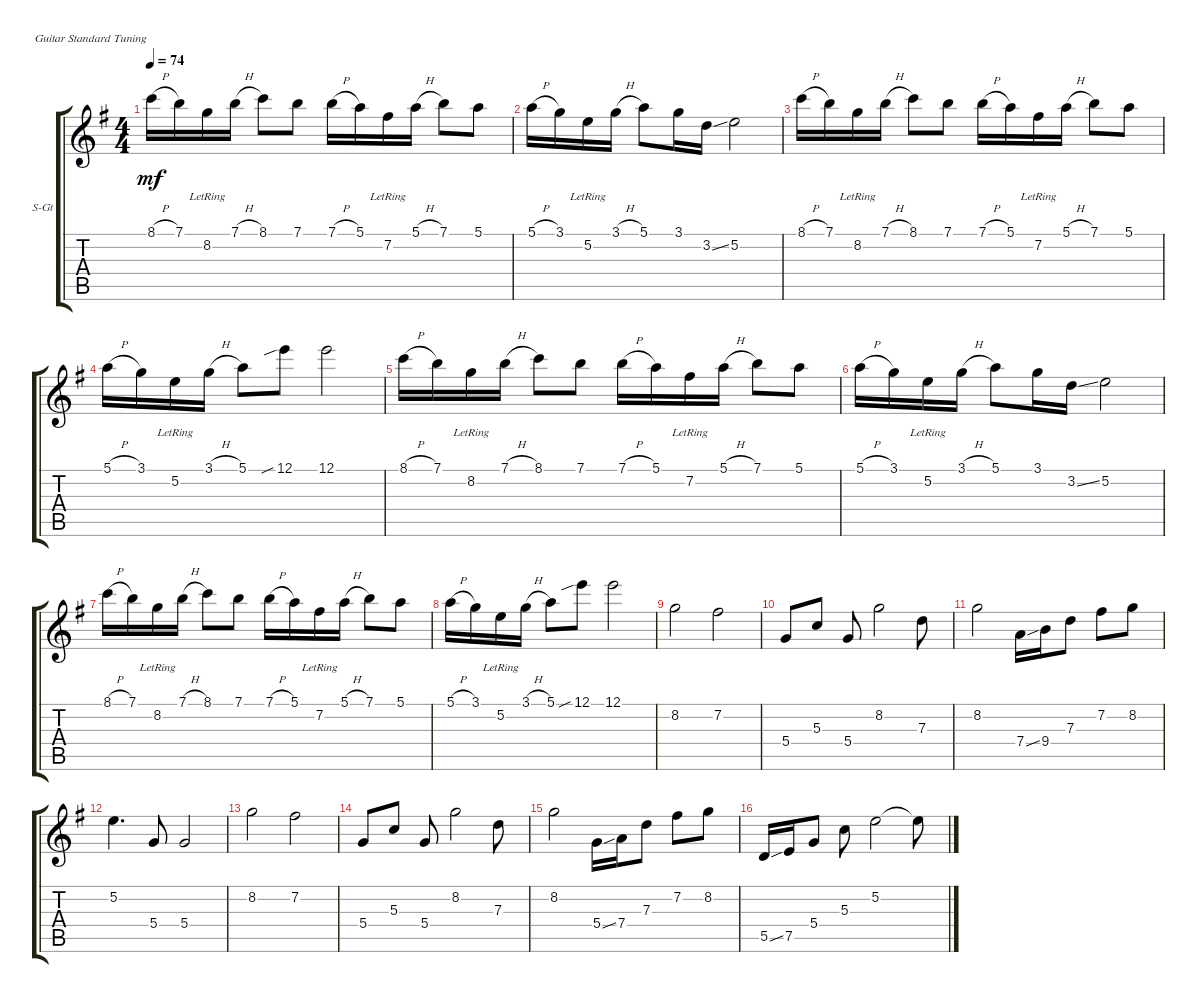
\defaultSystemsLayout 4
\bracketExtendMode groupsimilarinstruments
\firstSystemTrackNameOrientation horizontal
\otherSystemsTrackNameOrientation horizontal
\track ("Steel Guitar 2" "S-Gt") {instrument acousticguitarsteel}
\staff {score tabs}
\tuning (E4 B3 G3 D3 A2 E2)
\ts (4 4)
\tempo 74
\clef g2
\scale
0.333333
\ks g
8.1{h}.16{dy mf} 7.1.16 8.2{lr}.16 7.1{h}.16 8.1.8 7.1.8 7.1{h}.16 5.1.16 7.2{lr}.16 5.1{h}.16 7.1.8 5.1.8 |
\scale
0.333333 5.1{h}.16 3.1.16 5.2{lr}.16 3.1{h}.16 5.1.8 3.1.16 3.2{ss}.16 5.2.2 |
\scale
0.333333 8.1{h}.16 7.1.16 8.2{lr}.16 7.1{h}.16 8.1.8 7.1.8 7.1{h}.16 5.1.16 7.2{lr}.16 5.1{h}.16 7.1.8 5.1.8 |
\scale
0.333333 5.1{h}.16 3.1.16 5.2{lr}.16 3.1{h}.16 5.1.8 12.1{sib}.8 12.1.2 |
\scale
0.333333 8.1{h}.16 7.1.16 8.2{lr}.16 7.1{h}.16 8.1.8 7.1.8 7.1{h}.16 5.1.16 7.2{lr}.16 5.1{h}.16 7.1.8 5.1.8 |
\scale
0.333333 5.1{h}.16 3.1.16 5.2{lr}.16 3.1{h}.16 5.1.8 3.1.16 3.2{ss}.16 5.2.2 |
\scale
0.333333 8.1{h}.16 7.1.16 8.2{lr}.16 7.1{h}.16 8.1.8 7.1.8 7.1{h}.16 5.1.16 7.2{lr}.16 5.1{h}.16 7.1.8 5.1.8 |
\scale
0.333333 5.1{h}.16 3.1.16 5.2{lr}.16 3.1{h}.16 5.1.8 12.1{sib}.8 12.1.2 |
\scale
0.333333 8.2.2 7.2.2 |
\scale
0.333333 5.4.8 5.3.8 5.4.8 8.2.2 7.3.8 |
\scale
0.333333 8.2.2 7.4{ss}.16 9.4.16 7.3.8 7.2.8 8.2.8 |
\scale
0.333333 5.2.4{d} 5.4.8 5.4.2 |
\scale
0.333333 8.2.2 7.2.2 |
\scale
0.333333 5.4.8 5.3.8 5.4.8 8.2.2 7.3.8 |
\scale
0.333333 8.2.2 5.4{ss}.16 7.4.16 7.3.8 7.2.8 8.2.8 |
\scale
0.333333 5.5{ss}.16 7.5.16 5.4.8 5.3.8 5.2.2 5.2{t}.8
